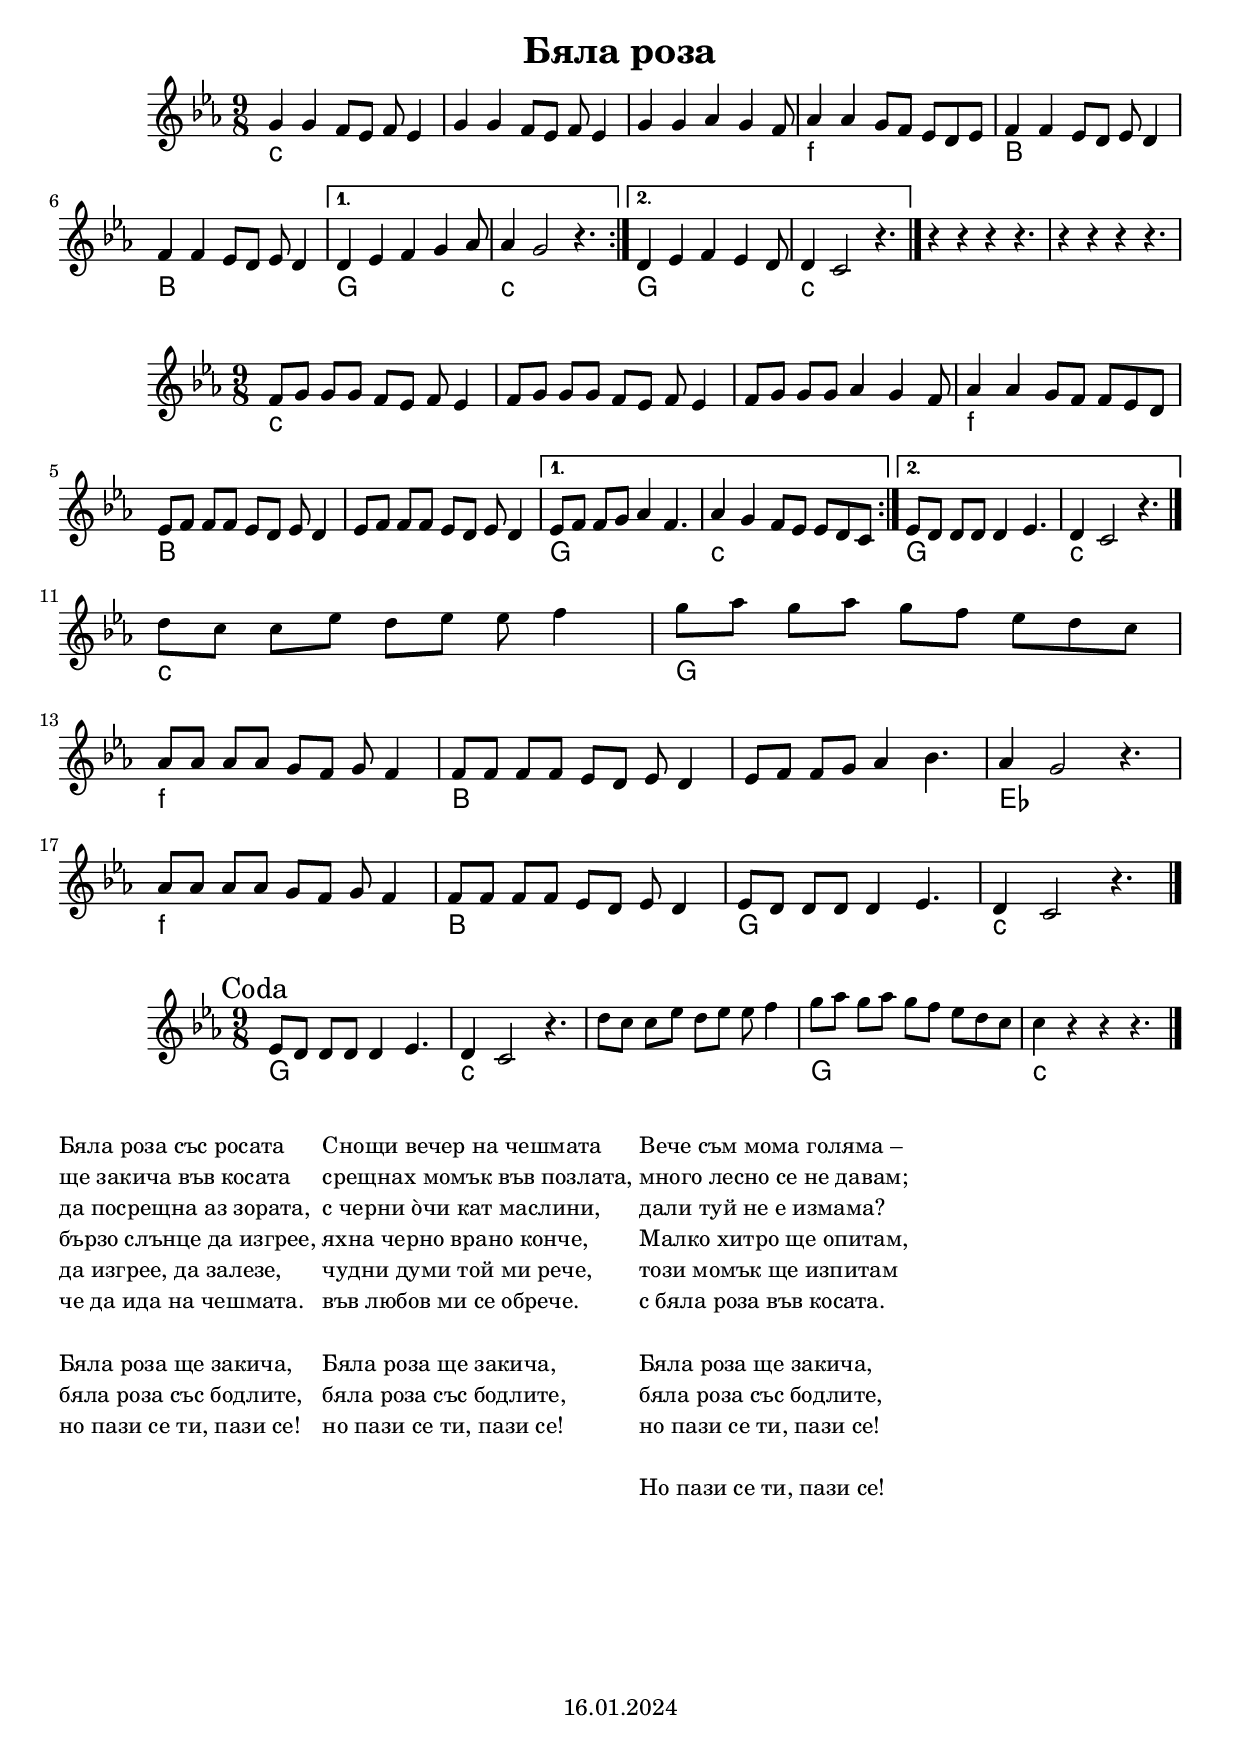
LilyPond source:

\version "2.22.1"
\include "deutsch.ly"

band = \relative c'' {
  \clef treble
  \key c \minor
  \time 9/8
  \set Timing.beatStructure = #'(2 2 2 3)

  \repeat volta 2 {
    g4 g f8 es f es4 | g4 g f8 es f es4 |
    g4 g as g f8 | as4 as g8 f es d es |
    f4 f es8 d es d4 | f4 f es8 d es d4 |
  }
  \alternative {{
    d4 es f g as8 | as4 g2 r4. |
  }{
    d4 es f es d8 | d4 c2 r4. | \bar "|."
  }}
  r4 r4 r4 r4. | r4 r4 r4 r4. |
}

chordsBand = \chordmode {
  c4:m s2.. | c4:m s2.. |
  c4:m s2.. | f4:m s2.. |
  b4 s2.. | b4 s2.. |

  g4 s2.. | c4:m s2.. |
  g4 s2.. | c4:m s2.. |
  s2 s4 s4. | s2 s4 s4. |
}

melody = \relative c' {
  \clef treble
  \key c \minor
  \time 9/8
  \set Timing.beatStructure = #'(2 2 2 3)

  \repeat volta 2 {
    f8 g g g f es f es4 | f8 g g g f es f es4 |
    f8 g g g as4 g f8 | as4 as g8 f f es d |
    es8 f f f es d es d4 | es8 f f f es d es d4 |
  }
  \alternative {{
    es8 f f g as4 f4. | as4 g f8 es es d c |
  }{
    es8 d d d d4 es4. | d4 c2 r4. | \bar "|."
  }}
  \break

  \magnifyMusic 0.90 {
    d'8 c c es d es es f4 | g8 as g as g f es d c |
  }
  \break

  as8 as as as g f g f4 | f8 f f f es d es d4 |
  es8 f f g as4 b4. | as4 g2 r4. |
  \break
  as8 as as as g f g f4 | f8 f f f es d es d4 |
  es8 d d d d4 es4. | d4 c2 r4. | \bar "|."
}

chordsMelody = \chordmode {
  c4:m s2.. | c4:m s2.. |
  c4:m s2.. | f4:m s2.. |
  b4 s2.. | b4 s2.. |

  g4 s2.. | c4:m s2.. |
  g4 s2.. | c4:m s2.. |

  c4:m s2.. | g4 s2.. |

  f4:m s2.. | b4 s2.. |
  b4 s2.. | es4 s2.. |
  f4:m s2.. | b4 s2.. |
  g4 s2.. | c4:m s2.. |
}

coda = \relative c' {
  \clef treble
  \key c \minor
  \time 9/8
  \set Timing.beatStructure = #'(2 2 2 3)
  \mark \markup { "Coda" }
  es8 d d d d4 es4. | d4 c2 r4. |
  \magnifyMusic 0.90 {
    d'8 c c es d es es f4 | g8 as g as g f es d c | c4 r4 r4 r4. | \bar "|."
  }
}
codaChords = \chordmode {
  g4 s2.. | c4:m s2.. |
  c4:m s2.. | g4 s2.. | c4:m s2.. |
}

\header{
  title = "Бяла роза"
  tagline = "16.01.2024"
}
\score {
  <<
    \new Staff \band
    \new ChordNames {
      \set chordNameLowercaseMinor = ##t
      \set chordChanges = ##t
      \germanChords
      \chordsBand
    }
  >>
}
\score {
  <<
    \new Staff \melody
    \new ChordNames {
      \set chordNameLowercaseMinor = ##t
      \set chordChanges = ##t
      \germanChords
      \chordsMelody
    }
  >>
}
\score {
  <<
    \new Staff \coda
    \new ChordNames {
      \set chordNameLowercaseMinor = ##t
      \set chordChanges = ##t
      \germanChords
      \codaChords
    }
  >>
}


\markup {
  \column {
    \line { Бяла роза със росата }
    \line { ще закича във косата }
    \line { да посрещна аз зората, }
    \line { бързо слънце да изгрее, }
    \line { да изгрее, да залезе, }
    \line { че да ида на чешмата. }

    \null

    \line { Бяла роза ще закича, }
    \line { бяла роза със бодлите, }
    \line { но пази се ти, пази се! }
  }

  \column {
    \line { Снощи вечер на чешмата }
    \line { срещнах момък във позлата, }
    \line { с черни о̀чи кат маслини, }
    \line { яхна черно врано конче, }
    \line { чудни думи той ми рече, }
    \line { във любов ми се обрече. }

    \null

    \line { Бяла роза ще закича, }
    \line { бяла роза със бодлите, }
    \line { но пази се ти, пази се! }
  }

  \column {
    \line { Вече съм мома голяма – }
    \line { много лесно се не давам; }
    \line { дали туй не е измама? }
    \line { Малко хитро ще опитам, }
    \line { този момък ще изпитам }
    \line { с бяла роза във косата. }

    \null

    \line { Бяла роза ще закича, }
    \line { бяла роза със бодлите, }
    \line { но пази се ти, пази се! }

    \null

    \line{ Но пази се ти, пази се! }
  }
}
